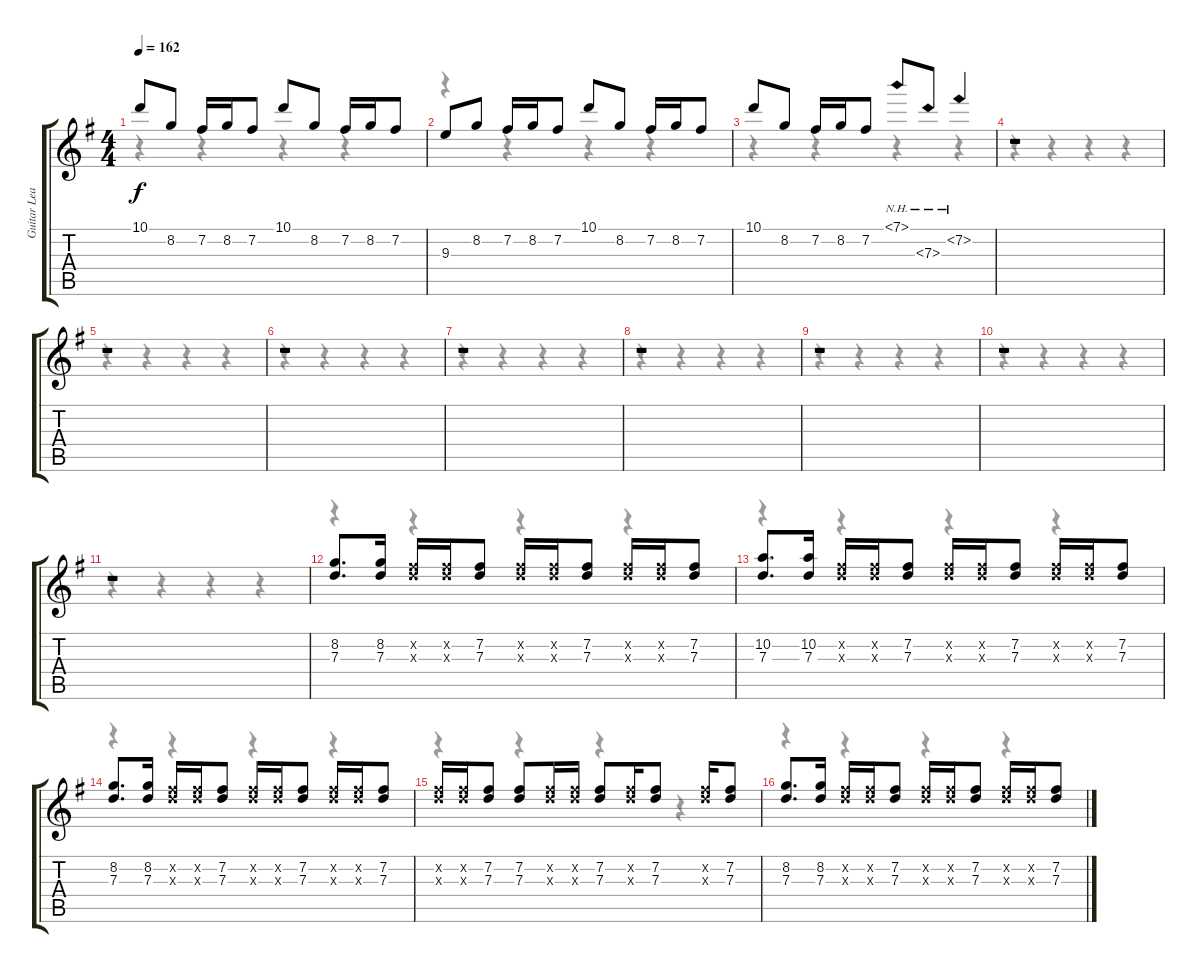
\track ("Guitar Lead" "Guitar Lea") {instrument distortionguitar}
\staff {score tabs}
\tuning (E4 B3 G3 D3 A2 E2) {hide}
\voice
\ts (4 4)
\tempo 162
\clef g2
\ks g
10.1.8{dy f} 8.2.8 7.2.16 8.2.16 7.2.8 10.1.8 8.2.8 7.2.16 8.2.16 7.2.8 |
9.3.8 8.2.8 7.2.16 8.2.16 7.2.8 10.1.8 8.2.8 7.2.16 8.2.16 7.2.8 |
10.1.8 8.2.8 7.2.16 8.2.16 7.2.8 7.1{nh}.8 7.3{nh}.8 7.2{nh}.4 |
r.1 |
r.1 |
r.1 |
r.1 |
r.1 |
r.1 |
r.1 |
r.1 |
(8.2 7.3).8{d} (8.2 7.3).16 (7.2{x} 7.3{x}).16 (7.2{x} 7.3{x}).16 (7.2 7.3).8 (7.2{x} 7.3{x}).16 (7.2{x} 7.3{x}).16 (7.2 7.3).8 (7.2{x} 7.3{x}).16 (7.2{x} 7.3{x}).16 (7.2 7.3).8 |
(10.2 7.3).8{d} (10.2 7.3).16 (7.2{x} 7.3{x}).16 (7.2{x} 7.3{x}).16 (7.2 7.3).8 (7.2{x} 7.3{x}).16 (7.2{x} 7.3{x}).16 (7.2 7.3).8 (7.2{x} 7.3{x}).16 (7.2{x} 7.3{x}).16 (7.2 7.3).8 |
(8.2 7.3).8{d} (8.2 7.3).16 (7.2{x} 7.3{x}).16 (7.2{x} 7.3{x}).16 (7.2 7.3).8 (7.2{x} 7.3{x}).16 (7.2{x} 7.3{x}).16 (7.2 7.3).8 (7.2{x} 7.3{x}).16 (7.2{x} 7.3{x}).16 (7.2 7.3).8 |
(7.2{x} 7.3{x}).16 (7.2{x} 7.3{x}).16 (7.2 7.3).8 (7.2 7.3).8 (7.2{x} 7.3{x}).16 (7.2{x} 7.3{x}).16 (7.2 7.3).8 (7.2{x} 7.3{x}).16 (7.2 7.3).8 (7.2{x} 7.3{x}).16 (7.2 7.3).8 |
(8.2 7.3).8{d} (8.2 7.3).16 (7.2{x} 7.3{x}).16 (7.2{x} 7.3{x}).16 (7.2 7.3).8 (7.2{x} 7.3{x}).16 (7.2{x} 7.3{x}).16 (7.2 7.3).8 (7.2{x} 7.3{x}).16 (7.2{x} 7.3{x}).16 (7.2 7.3).8
\voice
\clef g2
\ottava regular
\simile none
\ks g
r.4{dy f} r.4 r.4 r.4 |
r.4 r.4 r.4 r.4 |
r.4 r.4 r.4 r.4 |
r.4 r.4 r.4 r.4 |
r.4 r.4 r.4 r.4 |
r.4 r.4 r.4 r.4 |
r.4 r.4 r.4 r.4 |
r.4 r.4 r.4 r.4 |
r.4 r.4 r.4 r.4 |
r.4 r.4 r.4 r.4 |
r.4 r.4 r.4 r.4 |
r.4 r.4 r.4 r.4 |
r.4 r.4 r.4 r.4 |
r.4 r.4 r.4 r.4 |
r.4 r.4 r.4 r.4 |
r.4 r.4 r.4 r.4
